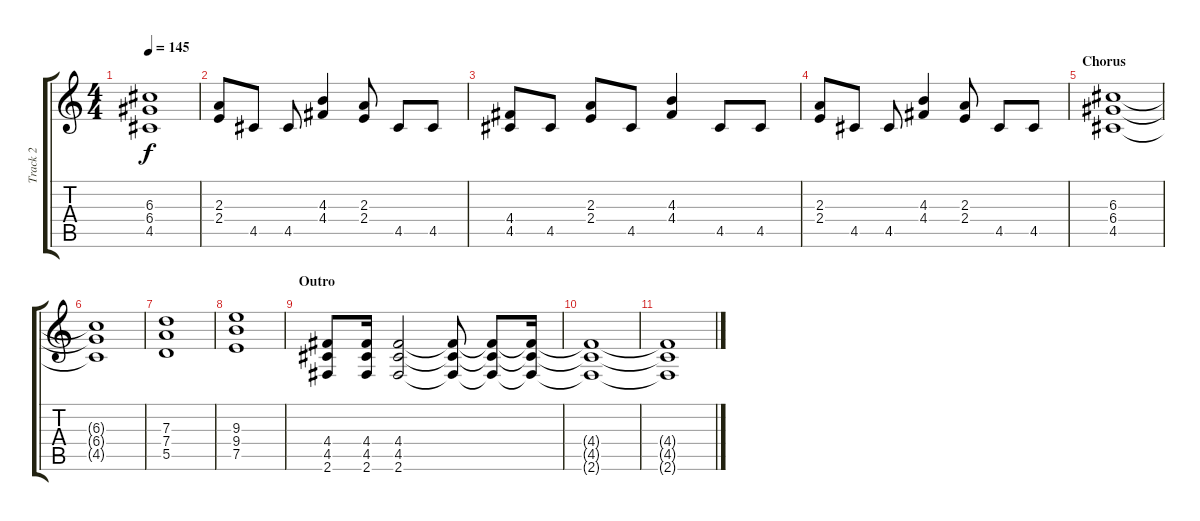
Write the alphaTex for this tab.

\track ("Track 2" "Track 2") {instrument distortionguitar}
\staff {score tabs}
\tuning (E4 B3 G3 D3 A2 E2) {hide}
\ts (4 4)
\tempo 145
\clef g2
\ks c
(6.3{t} 6.4{t} 4.5{t}).1{dy f} |
(2.3 2.4).8 4.5.8 4.5.8 (4.3 4.4).4 (2.3 2.4).8 4.5.8 4.5.8 |
(4.4 4.5).8 4.5.8 (2.3 2.4).8 4.5.8 (4.3 4.4).4 4.5.8 4.5.8 |
(2.3 2.4).8 4.5.8 4.5.8 (4.3 4.4).4 (2.3 2.4).8 4.5.8 4.5.8 |
\section ("" "Chorus")
(6.3 6.4 4.5).1 |
(6.3{t} 6.4{t} 4.5{t}).1 |
(7.3 7.4 5.5).1 |
(9.3 9.4 7.5).1 |
\section ("" "Outro")
(4.4 4.5 2.6).8 (4.4 4.5 2.6).16 (4.4 4.5 2.6).2 (4.4{t} 4.5{t} 2.6{t}).8 (4.4{t} 4.5{t} 2.6{t}).8 (4.4{t} 4.5{t} 2.6{t}).16 |
(4.4{t} 4.5{t} 2.6{t}).1 |
(4.4{t} 4.5{t} 2.6{t}).1
